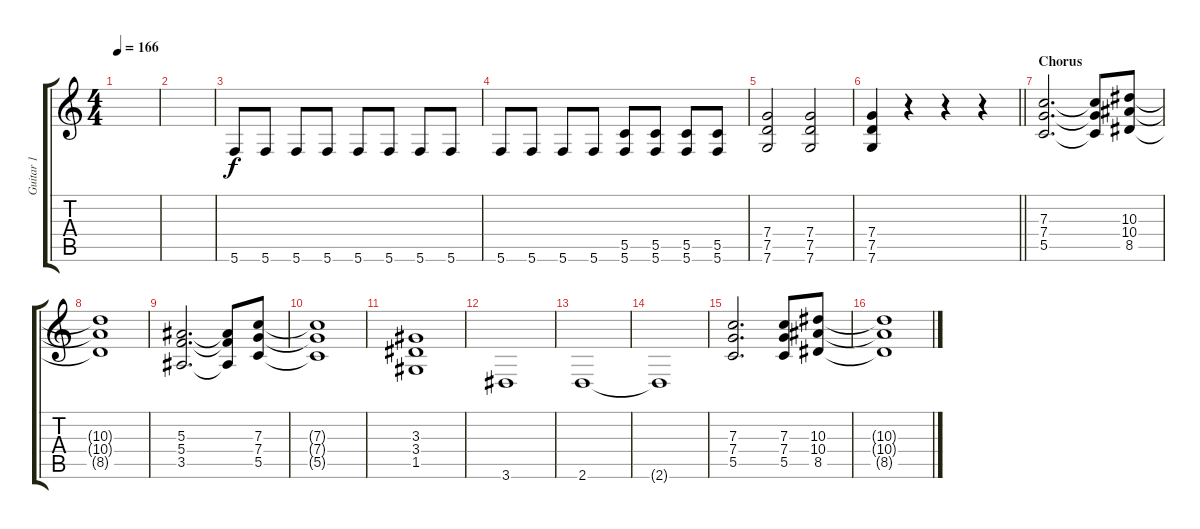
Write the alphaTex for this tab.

\track ("Guitar 1" "Guitar 1") {instrument distortionguitar}
\staff {score tabs}
\tuning (D4 A3 F3 C3 G2 C2) {hide}
\ts (4 4)
\tempo 166
\clef g2
\ks c
|
|
5.6.8 5.6.8 5.6.8 5.6.8 5.6.8 5.6.8 5.6.8 5.6.8 |
5.6.8 5.6.8 5.6.8 5.6.8 (5.5 5.6).8 (5.5 5.6).8 (5.5 5.6).8 (5.5 5.6).8 |
(7.4 7.5 7.6).2 (7.4 7.5 7.6).2 |
\barLineRight lightlight
(7.4 7.5 7.6).4 r.4 r.4 r.4 |
\section ("" "Chorus")
(7.3 7.4 5.5).2{d} (7.3{t} 7.4{t} 5.5{t}).8 (10.3 10.4 8.5).8 |
(10.3{t} 10.4{t} 8.5{t}).1 |
(5.3 5.4 3.5).2{d} (5.3{t} 5.4{t} 3.5{t}).8 (7.3 7.4 5.5).8 |
(7.3{t} 7.4{t} 5.5{t}).1 |
(3.3 3.4 1.5).1 |
3.6.1 |
2.6.1 |
2.6{t}.1 |
(7.3 7.4 5.5).2{d} (7.3 7.4 5.5).8 (10.3 10.4 8.5).8 |
(10.3{t} 10.4{t} 8.5{t}).1
